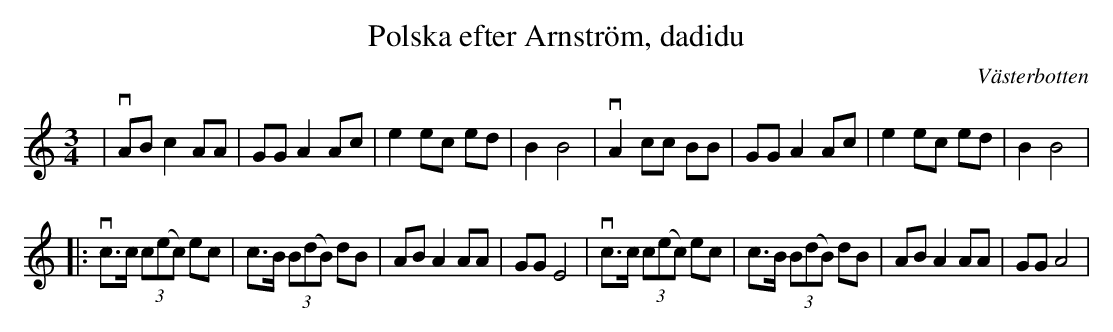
X:1
T:Polska efter Arnström, dadidu
O:Västerbotten
M:3/4
L:1/8
K:Am
| vAB c2 AA | GG A2 Ac | e2 ec ed | B2 B4 | vA2 cc BB | GG A2 Ac | e2 ec ed | B2 B4 |
|: vc>c (3c(ec) ec | c>B (3B(dB) dB | AB A2 AA | GG E4 | vc>c (3c(ec) ec | c>B (3B(dB) dB | AB A2 AA | GG A4 |
